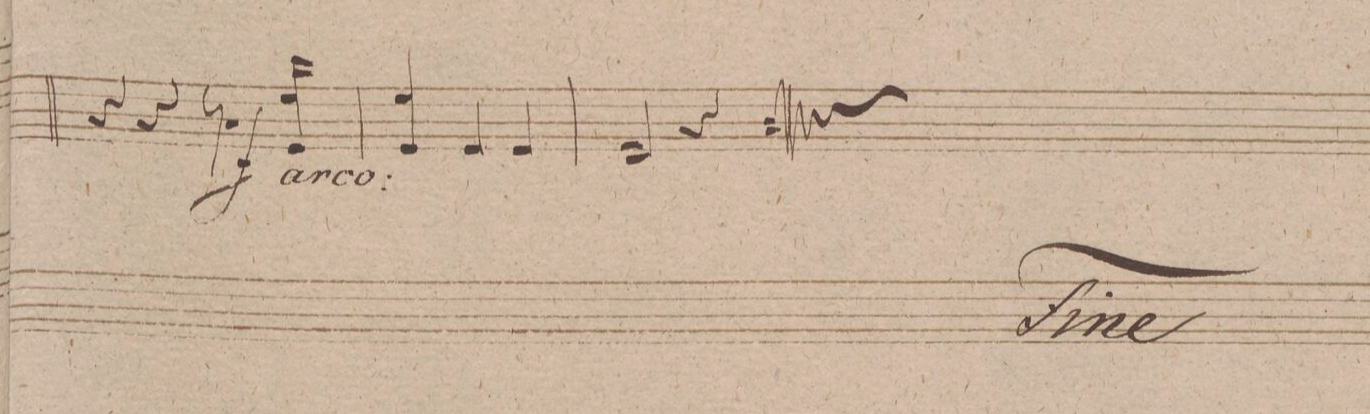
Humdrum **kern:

**kern	**dynam
*I"Violino 1mo	*
*clefG2	*
*k[f#c#g#d#]	*
*M3/4	*
4r	.
4r	.
8.r	.
16ee 16e	f
=188	=188
4ee 4e	.
4e	.
4e	.
=189	=189
2e	.
4r	.
==	==
*-	*-
